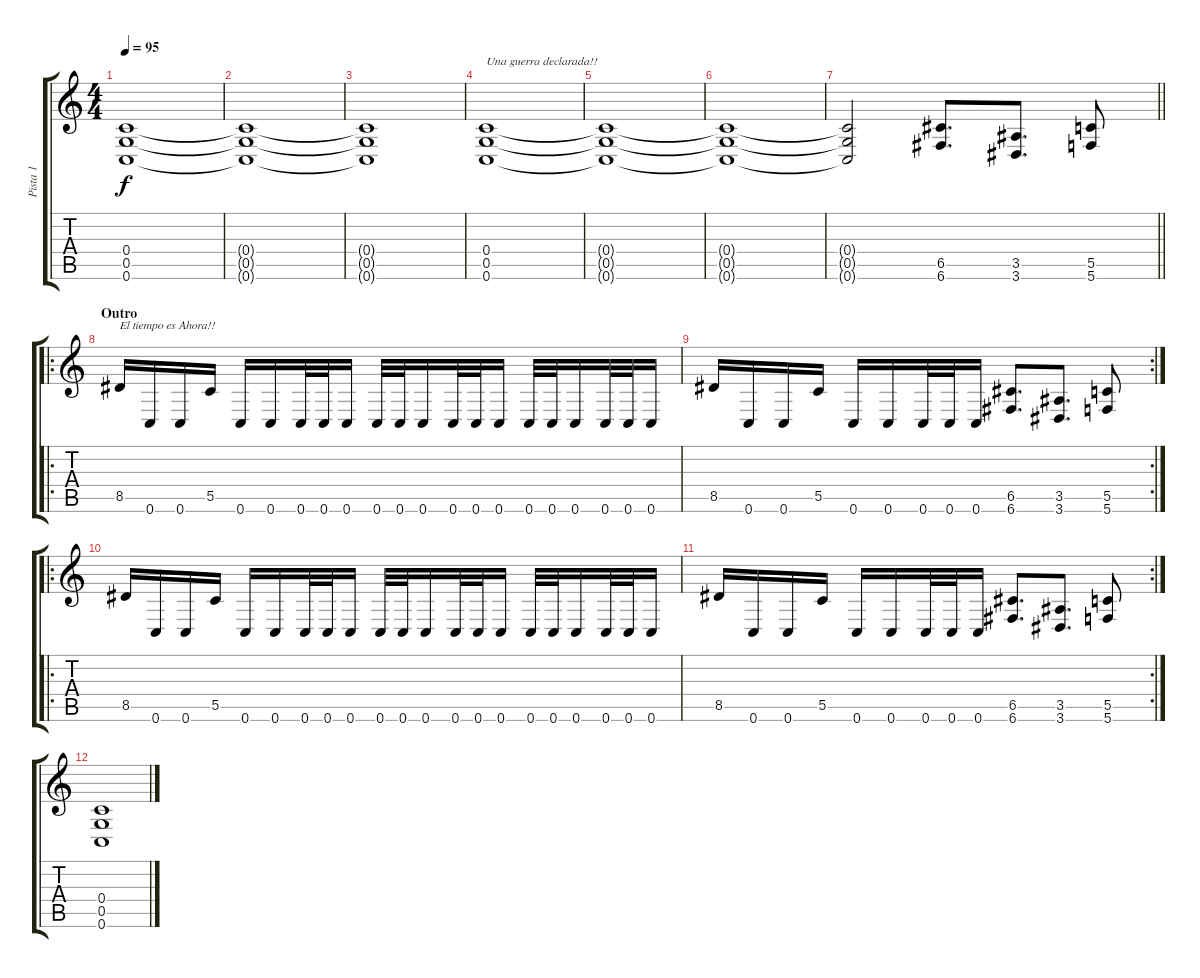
\track ("Pista 1" "Pista 1") {instrument distortionguitar}
\staff {score tabs}
\tuning (D4 A3 F3 C3 G2 C2) {hide}
\ts (4 4)
\tempo 95
\clef g2
\ks c
(0.4{t} 0.5{t} 0.6{t}).1{dy f} |
(0.4{t} 0.5{t} 0.6{t}).1 |
(0.4{t} 0.5{t} 0.6{t}).1 |
(0.4 0.5 0.6).1{txt "Una guerra declarada!!"} |
(0.4{t} 0.5{t} 0.6{t}).1 |
(0.4{t} 0.5{t} 0.6{t}).1 |
\barLineRight lightlight
(0.4{t} 0.5{t} 0.6{t}).2 (6.5 6.6).8{d} (3.5 3.6).8{d} (5.5 5.6).8 |
\ro
\section ("" "Outro")
8.5.16{txt "El tiempo es Ahora!!"} 0.6.16 0.6.16 5.5.16 0.6.16 0.6.16 0.6.32 0.6.32 0.6.16 0.6.32 0.6.32 0.6.16 0.6.32 0.6.32 0.6.16 0.6.32 0.6.32 0.6.16 0.6.32 0.6.32 0.6.16 |
\rc 2
8.5.16 0.6.16 0.6.16 5.5.16 0.6.16 0.6.16 0.6.32 0.6.32 0.6.16 (6.5 6.6).8{d} (3.5 3.6).8{d} (5.5 5.6).8 |
\ro
8.5.16 0.6.16 0.6.16 5.5.16 0.6.16 0.6.16 0.6.32 0.6.32 0.6.16 0.6.32 0.6.32 0.6.16 0.6.32 0.6.32 0.6.16 0.6.32 0.6.32 0.6.16 0.6.32 0.6.32 0.6.16 |
\rc 2
8.5.16 0.6.16 0.6.16 5.5.16 0.6.16 0.6.16 0.6.32 0.6.32 0.6.16 (6.5 6.6).8{d} (3.5 3.6).8{d} (5.5 5.6).8 |
(0.4 0.5 0.6).1
